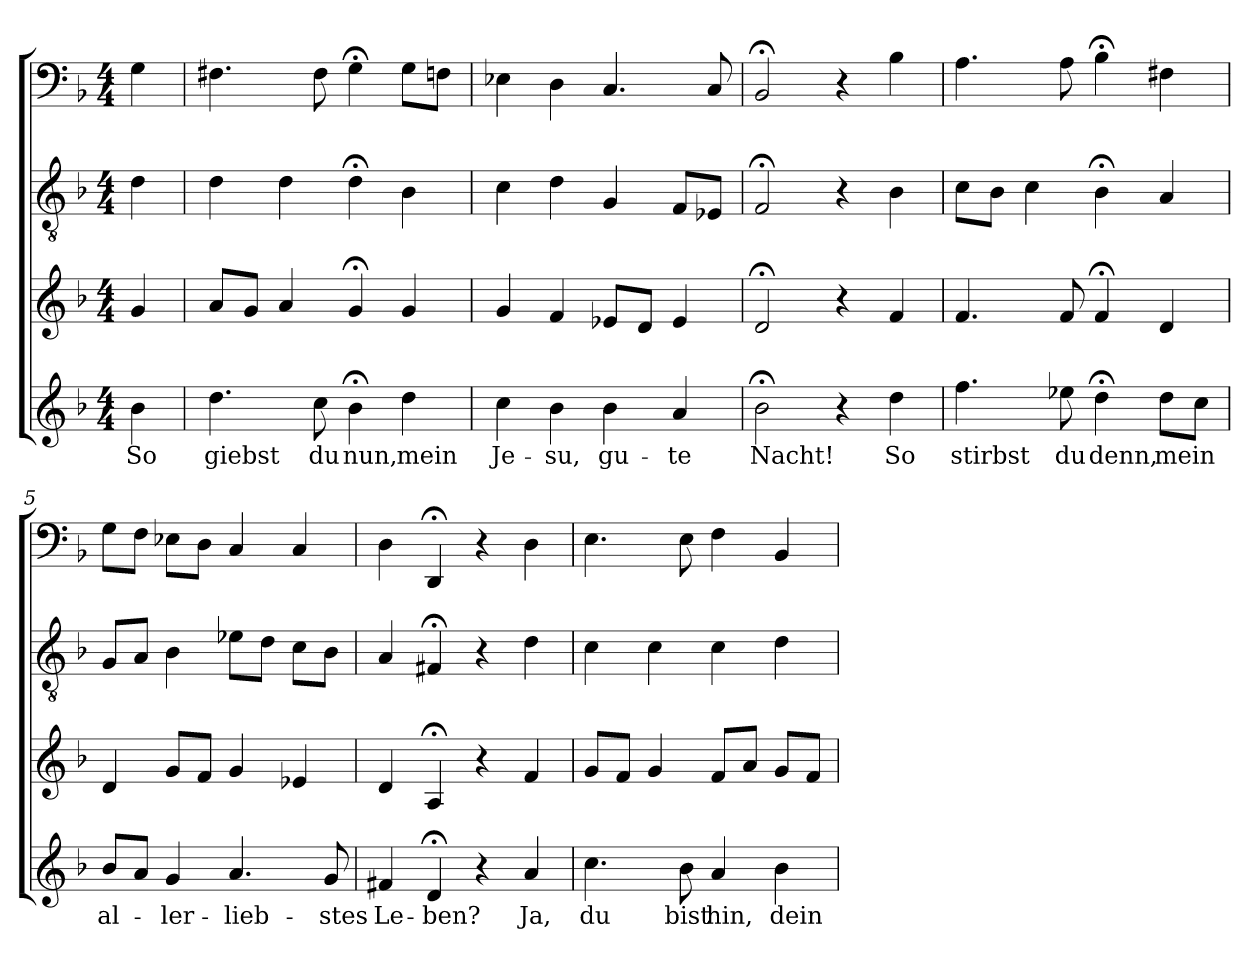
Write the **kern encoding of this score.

**kern	**text	**kern	**kern	**kern
*part4	*part4	*part3	*part2	*part1
*staff4	*staff4	*staff3	*staff2	*staff1
*clefG2	*	*clefG2	*clefGv2	*clefF4
*k[b-]	*	*k[b-]	*k[b-]	*k[b-]
*d:	*	*d:	*d:	*d:
*M4/4	*	*M4/4	*M4/4	*M4/4
=	=	=	=	=
4b-	So	4g	4d	4G
=1	=1	=1	=1	=1
4.dd	giebst	8aL	4d	4.F#X
.	.	8gJ	.	.
.	.	4a	4d	.
8cc	du	.	.	8F#
4b-;<	nun,	4g;<	4d;<	4G;<
4dd	mein	4g	4B-	8GL
.	.	.	.	8FnJ
=2	=2	=2	=2	=2
4cc	Je-	4g	4c	4E-X
4b-	-su,	4f	4d	4D
4b-	gu-	8e-XL	4G	4.C
.	.	8dJ	.	.
4a	-te	4e-	8FL	.
.	.	.	8E-XJ	8C
=3	=3	=3	=3	=3
2b-;<	Nacht!	2d;<	2F;<	2BB-;<
4r	.	4r	4r	4r
4dd	So	4f	4B-	4B-
=4	=4	=4	=4	=4
4.ff	stirbst	4.f	8cL	4.A
.	.	.	8B-J	.
.	.	.	4c	.
8ee-X	du	8f	.	8A
4dd;<	denn,	4f;<	4B-;<	4B-;<
8ddL	mein	4d	4A	4F#X
8ccJ	.	.	.	.
=5	=5	=5	=5	=5
8b-L	al-	4d	8GL	8GL
8aJ	.	.	8AJ	8FJ
4g	-ler-	8gL	4B-	8E-XL
.	.	8fJ	.	8DJ
4.a	-lieb-	4g	8e-XL	4C
.	.	.	8dJ	.
.	.	4e-X	8cL	4C
8g	-stes	.	8B-J	.
=6	=6	=6	=6	=6
4f#X	Le-	4d	4A	4D
4d;<	-ben?	4A;<	4F#X;<	4DD;<
4r	.	4r	4r	4r
4a	Ja,	4f	4d	4D
=7	=7	=7	=7	=7
4.cc	du	8gL	4c	4.E
.	.	8fJ	.	.
.	.	4g	4c	.
8b-	bist	.	.	8E
4a	hin,	8fL	4c	4F
.	.	8aJ	.	.
4b-	dein	8gL	4d	4BB-
.	.	8fJ	.	.
=	=	=	=	=
*-	*-	*-	*-	*-
